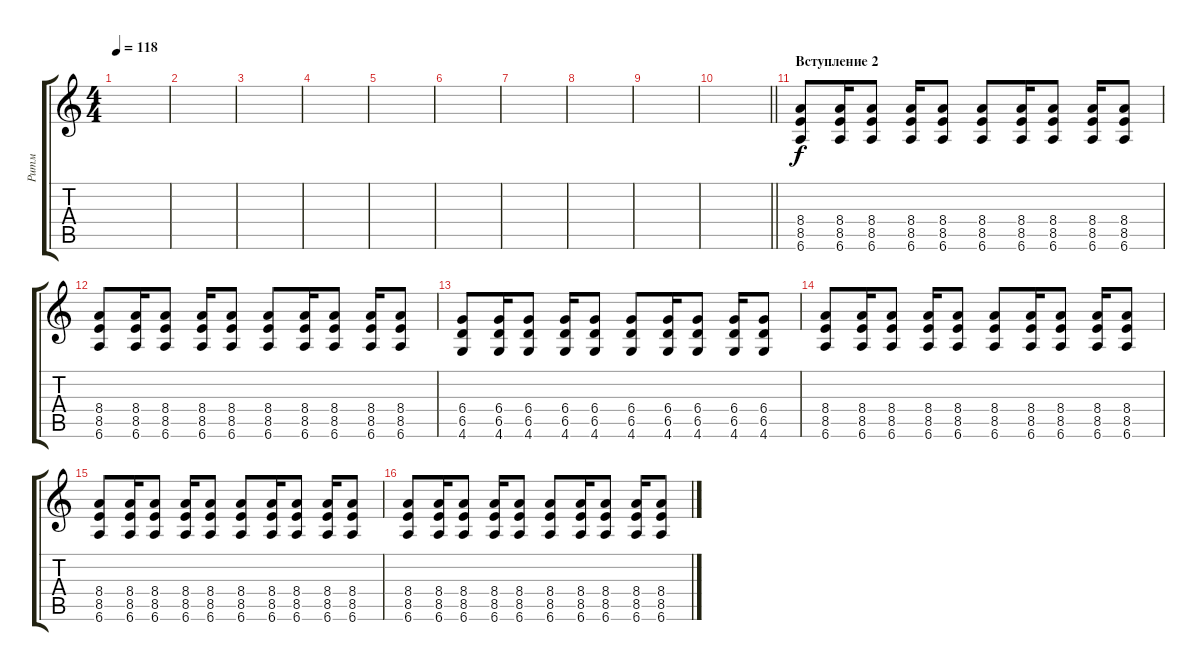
\track ("Ритм" "Ритм") {instrument distortionguitar}
\staff {score tabs}
\tuning (Eb4 Bb3 Gb3 Db3 Ab2 Eb2) {hide}
\ts (4 4)
\tempo 118
\clef g2
\ks c
|
|
|
|
|
|
|
|
|
\barLineRight lightlight
|
\section ("" "Вступление 2")
(8.4 8.5 6.6).8 (8.4 8.5 6.6).16 (8.4 8.5 6.6).8 (8.4 8.5 6.6).16 (8.4 8.5 6.6).8 (8.4 8.5 6.6).8 (8.4 8.5 6.6).16 (8.4 8.5 6.6).8 (8.4 8.5 6.6).16 (8.4 8.5 6.6).8 |
(8.4 8.5 6.6).8 (8.4 8.5 6.6).16 (8.4 8.5 6.6).8 (8.4 8.5 6.6).16 (8.4 8.5 6.6).8 (8.4 8.5 6.6).8 (8.4 8.5 6.6).16 (8.4 8.5 6.6).8 (8.4 8.5 6.6).16 (8.4 8.5 6.6).8 |
(6.4 6.5 4.6).8 (6.4 6.5 4.6).16 (6.4 6.5 4.6).8 (6.4 6.5 4.6).16 (6.4 6.5 4.6).8 (6.4 6.5 4.6).8 (6.4 6.5 4.6).16 (6.4 6.5 4.6).8 (6.4 6.5 4.6).16 (6.4 6.5 4.6).8 |
(8.4 8.5 6.6).8 (8.4 8.5 6.6).16 (8.4 8.5 6.6).8 (8.4 8.5 6.6).16 (8.4 8.5 6.6).8 (8.4 8.5 6.6).8 (8.4 8.5 6.6).16 (8.4 8.5 6.6).8 (8.4 8.5 6.6).16 (8.4 8.5 6.6).8 |
(8.4 8.5 6.6).8 (8.4 8.5 6.6).16 (8.4 8.5 6.6).8 (8.4 8.5 6.6).16 (8.4 8.5 6.6).8 (8.4 8.5 6.6).8 (8.4 8.5 6.6).16 (8.4 8.5 6.6).8 (8.4 8.5 6.6).16 (8.4 8.5 6.6).8 |
(8.4 8.5 6.6).8 (8.4 8.5 6.6).16 (8.4 8.5 6.6).8 (8.4 8.5 6.6).16 (8.4 8.5 6.6).8 (8.4 8.5 6.6).8 (8.4 8.5 6.6).16 (8.4 8.5 6.6).8 (8.4 8.5 6.6).16 (8.4 8.5 6.6).8
